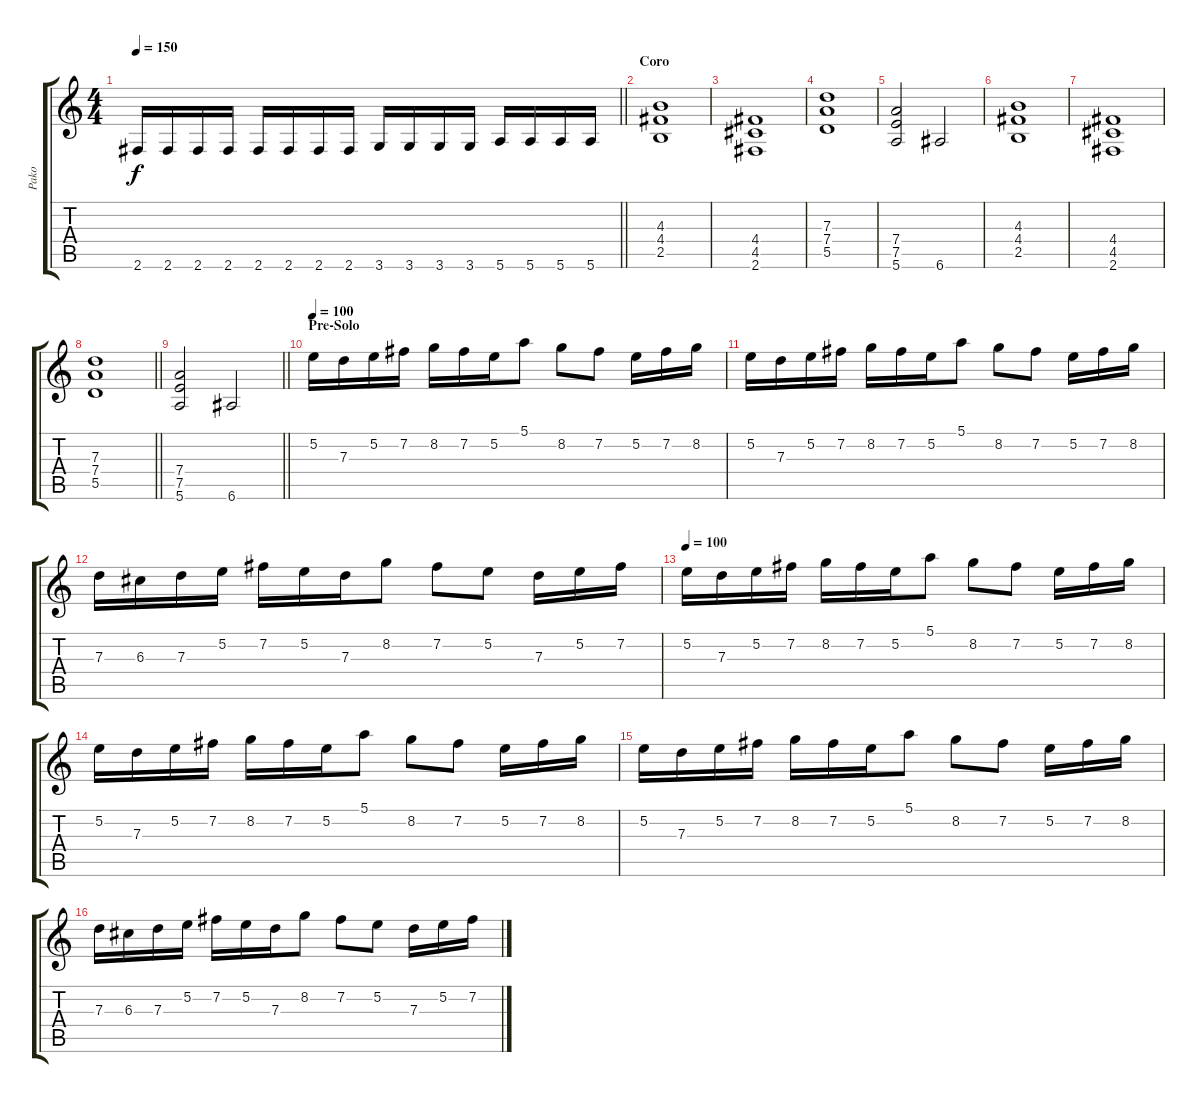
\track ("Pako" "Pako") {instrument distortionguitar}
\staff {score tabs}
\tuning (E4 B3 G3 D3 A2 E2) {hide}
\ts (4 4)
\tempo 150
\clef g2
\barLineRight lightlight
\ks c
2.6.16{dy f} 2.6.16 2.6.16 2.6.16 2.6.16 2.6.16 2.6.16 2.6.16 3.6.16 3.6.16 3.6.16 3.6.16 5.6.16 5.6.16 5.6.16 5.6.16 |
\section ("" "Coro")
(4.3 4.4 2.5).1 |
(4.4 4.5 2.6).1 |
(7.3 7.4 5.5).1 |
(7.4 7.5 5.6).2 6.6.2 |
(4.3 4.4 2.5).1 |
(4.4 4.5 2.6).1 |
\barLineRight lightlight
(7.3 7.4 5.5).1 |
\barLineRight lightlight
(7.4 7.5 5.6).2 6.6.2 |
\section ("" "Pre-Solo")
\tempo 100
5.2.16 7.3.16 5.2.16 7.2.16 8.2.16 7.2.16 5.2.16 5.1.8 8.2.8 7.2.8 5.2.16 7.2.16 8.2.16 |
5.2.16 7.3.16 5.2.16 7.2.16 8.2.16 7.2.16 5.2.16 5.1.8 8.2.8 7.2.8 5.2.16 7.2.16 8.2.16 |
7.3.16 6.3.16 7.3.16 5.2.16 7.2.16 5.2.16 7.3.16 8.2.8 7.2.8 5.2.8 7.3.16 5.2.16 7.2.16 |
\tempo 100
5.2.16 7.3.16 5.2.16 7.2.16 8.2.16 7.2.16 5.2.16 5.1.8 8.2.8 7.2.8 5.2.16 7.2.16 8.2.16 |
5.2.16 7.3.16 5.2.16 7.2.16 8.2.16 7.2.16 5.2.16 5.1.8 8.2.8 7.2.8 5.2.16 7.2.16 8.2.16 |
5.2.16 7.3.16 5.2.16 7.2.16 8.2.16 7.2.16 5.2.16 5.1.8 8.2.8 7.2.8 5.2.16 7.2.16 8.2.16 |
7.3.16 6.3.16 7.3.16 5.2.16 7.2.16 5.2.16 7.3.16 8.2.8 7.2.8 5.2.8 7.3.16 5.2.16 7.2.16
